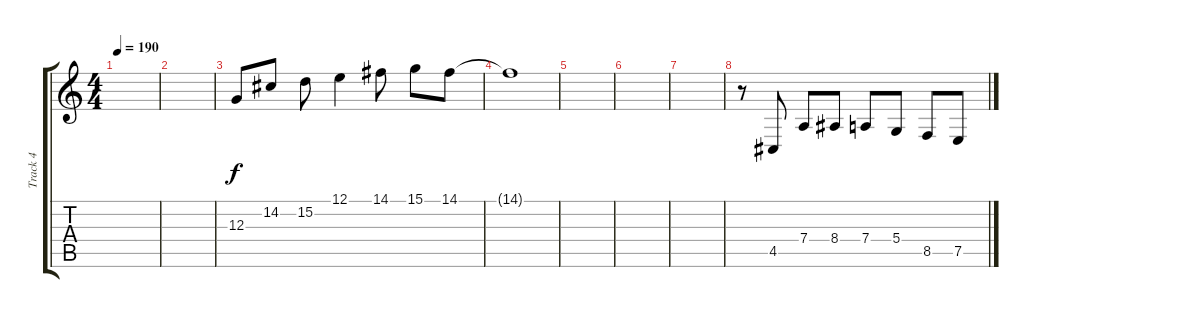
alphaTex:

\track ("Track 4" "Track 4") {instrument panflute}
\staff {score tabs}
\tuning (E4 B3 G3 D3 A2 E2) {hide}
\ts (4 4)
\tempo 190
\clef g2
\ks c
|
|
12.3.8 14.2.8 15.2.8 12.1.4 14.1.8 15.1.8 14.1.8 |
14.1{t}.1 |
|
|
|
r.8 4.5.8 7.4.8 8.4.8 7.4.8 5.4.8 8.5.8 7.5.8
